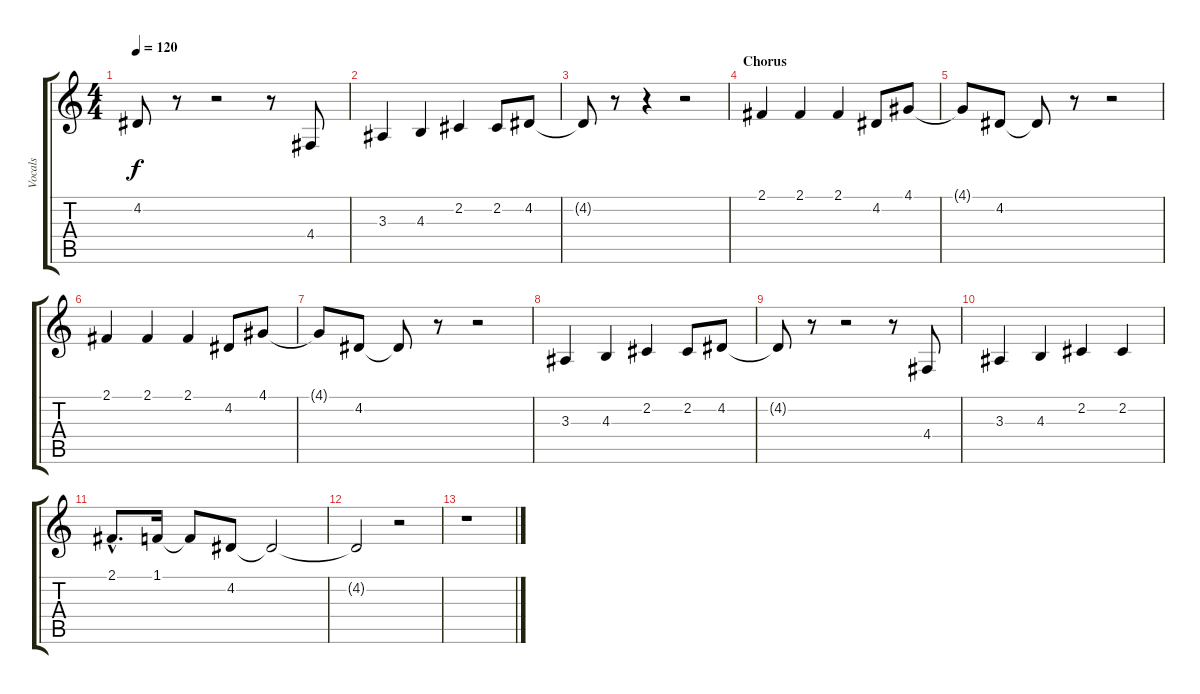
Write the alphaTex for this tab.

\track ("Vocals" "Vocals") {instrument bassoon}
\staff {score tabs}
\tuning (E4 B3 G3 D3 A2 E2) {hide}
\ts (4 4)
\tempo 120
\clef g2
\ks c
4.2{t}.8{dy f} r.8 r.2 r.8 4.4.8 |
3.3.4 4.3.4 2.2.4 2.2.8 4.2.8 |
4.2{t}.8 r.8 r.4 r.2 |
\section ("" "Chorus")
2.1.4 2.1.4 2.1.4 4.2.8 4.1.8 |
4.1{t}.8 4.2.8 4.2{t}.8 r.8 r.2 |
2.1.4 2.1.4 2.1.4 4.2.8 4.1.8 |
4.1{t}.8 4.2.8 4.2{t}.8 r.8 r.2 |
3.3.4 4.3.4 2.2.4 2.2.8 4.2.8 |
4.2{t}.8 r.8 r.2 r.8 4.4.8 |
3.3.4 4.3.4 2.2.4 2.2.4 |
2.1{hac}.8{d} 1.1.16 1.1{t}.8 4.2.8 4.2{t}.2 |
4.2{t}.2 r.2 |
r.1
